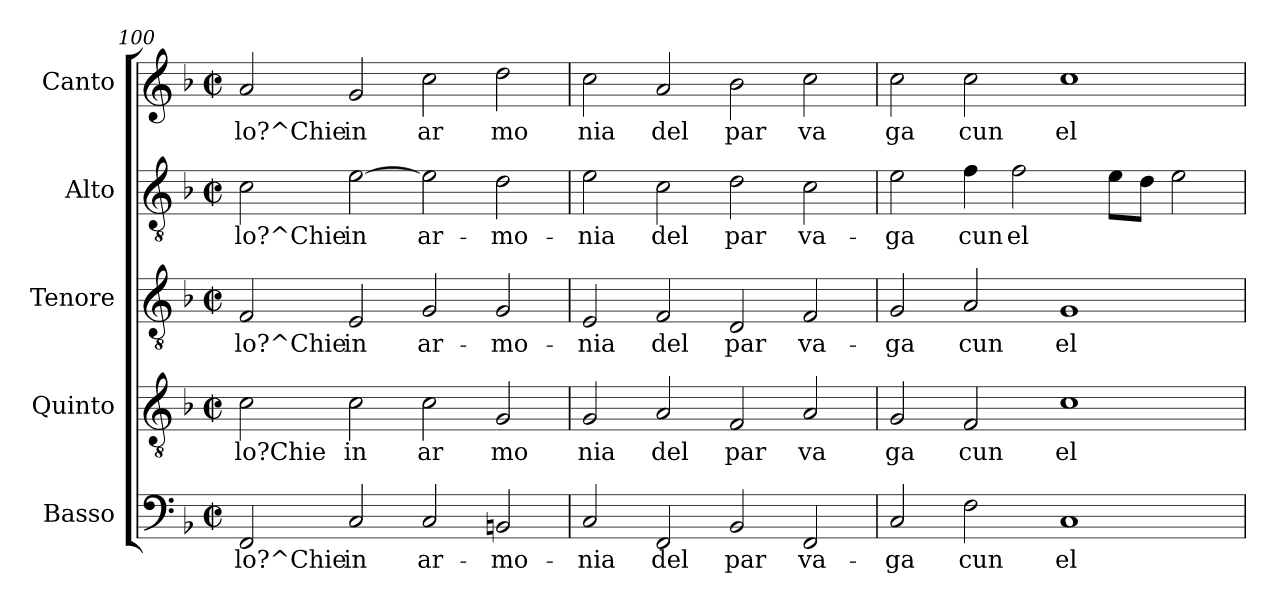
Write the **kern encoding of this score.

**kern	**text	**kern	**text	**kern	**text	**kern	**text	**kern	**text
*part5	*part5	*part4	*part4	*part3	*part3	*part2	*part2	*part1	*part1
*staff5	*staff5	*staff4	*staff4	*staff3	*staff3	*staff2	*staff2	*staff1	*staff1
*I"Basso	*	*I"Quinto	*	*I"Tenore	*	*I"Alto	*	*I"Canto	*
*I'Basso	*	*I'Quinto	*	*I'Tenore	*	*I'Alto	*	*I'Canto	*
*clefF4	*	*clefGv2	*	*clefGv2	*	*clefGv2	*	*clefG2	*
*k[b-]	*	*k[b-]	*	*k[b-]	*	*k[b-]	*	*k[b-]	*
*F:	*	*F:	*	*F:	*	*F:	*	*F:	*
*M2/2	*	*M2/2	*	*M2/2	*	*M2/2	*	*M2/2	*
*met(c|)	*	*met(c|)	*	*met(c|)	*	*met(c|)	*	*met(c|)	*
=100	=100	=100	=100	=100	=100	=100	=100	=100	=100
!	!LO:LY:b:cj	!	!LO:LY:b:cj	!	!LO:LY:b:cj	!	!LO:LY:b:cj	!	!LO:LY:b:cj
2FF/	-lo?^Chie	2c\	lo?Chie	2F/	-lo?^Chie	2c\	-lo?^Chie	2a/	lo?^Chie
!	!LO:LY:b:cj	!	!LO:LY:b:cj	!	!LO:LY:b:cj	!	!LO:LY:b:cj	!	!LO:LY:b:cj
2C/	in	2c\	in	2E/	in	[<2e\	in	2g/	in
!	!LO:LY:b:cj	!	!LO:LY:b:cj	!	!LO:LY:b:cj	!	!LO:LY:b:cj	!	!LO:LY:b:cj
2C/	ar-	2c\	ar	2G/	ar-	2e\]	ar-	2cc\	ar
!	!LO:LY:b:cj	!	!LO:LY:b:cj	!	!LO:LY:b:cj	!	!LO:LY:b:cj	!	!LO:LY:b:cj
2BBn/	-mo-	2G/	mo	2G/	-mo-	2d\	-mo-	2dd\	mo
=101	=101	=101	=101	=101	=101	=101	=101	=101	=101
!	!LO:LY:b:cj	!	!LO:LY:b:cj	!	!LO:LY:b:cj	!	!LO:LY:b:cj	!	!LO:LY:b:cj
2C/	-nia	2G/	nia	2E/	-nia	2e\	-nia	2cc\	nia
!	!LO:LY:b:cj	!	!LO:LY:b:cj	!	!LO:LY:b:cj	!	!LO:LY:b:cj	!	!LO:LY:b:cj
2FF/	del	2A/	del	2F/	del	2c\	del	2a/	del
!	!LO:LY:b:cj	!	!LO:LY:b:cj	!	!LO:LY:b:cj	!	!LO:LY:b:cj	!	!LO:LY:b:cj
2BB-/	par	2F/	par	2D/	par	2d\	par	2b-\	par
!	!LO:LY:b:cj	!	!LO:LY:b:cj	!	!LO:LY:b:cj	!	!LO:LY:b:cj	!	!LO:LY:b:cj
2FF/	va-	2A/	va	2F/	va-	2c\	va-	2cc\	va
=102	=102	=102	=102	=102	=102	=102	=102	=102	=102
!	!LO:LY:b:cj	!	!LO:LY:b:cj	!	!LO:LY:b:cj	!	!LO:LY:b:cj	!	!LO:LY:b:cj
2C/	-ga	2G/	ga	2G/	-ga	2e\	-ga	2cc\	ga
!	!LO:LY:b:cj	!	!LO:LY:b:cj	!	!LO:LY:b:cj	!	!LO:LY:b:cj	!	!LO:LY:b:cj
2F\	cun	2F/	cun	2A/	cun	4f\	cun	2cc\	cun
!	!	!	!	!	!	!	!LO:LY:b:cj	!	!
.	.	.	.	.	.	2f\	el-	.	.
!	!LO:LY:b:cj	!	!LO:LY:b:cj	!	!LO:LY:b:cj	!	!	!	!LO:LY:b:cj
1C	el-	1c	el	1G	el-	.	.	1cc	el
!	!	!	!	!	!	!	!LO:LY:b:cj	!	!
.	.	.	.	.	.	8e\L	--	.	.
!	!	!	!	!	!	!	!LO:LY:b:cj	!	!
.	.	.	.	.	.	8d\J	--	.	.
!	!	!	!	!	!	!	!LO:LY:b:cj	!	!
.	.	.	.	.	.	2e\	--	.	.
=	=	=	=	=	=	=	=	=	=
*-	*-	*-	*-	*-	*-	*-	*-	*-	*-
